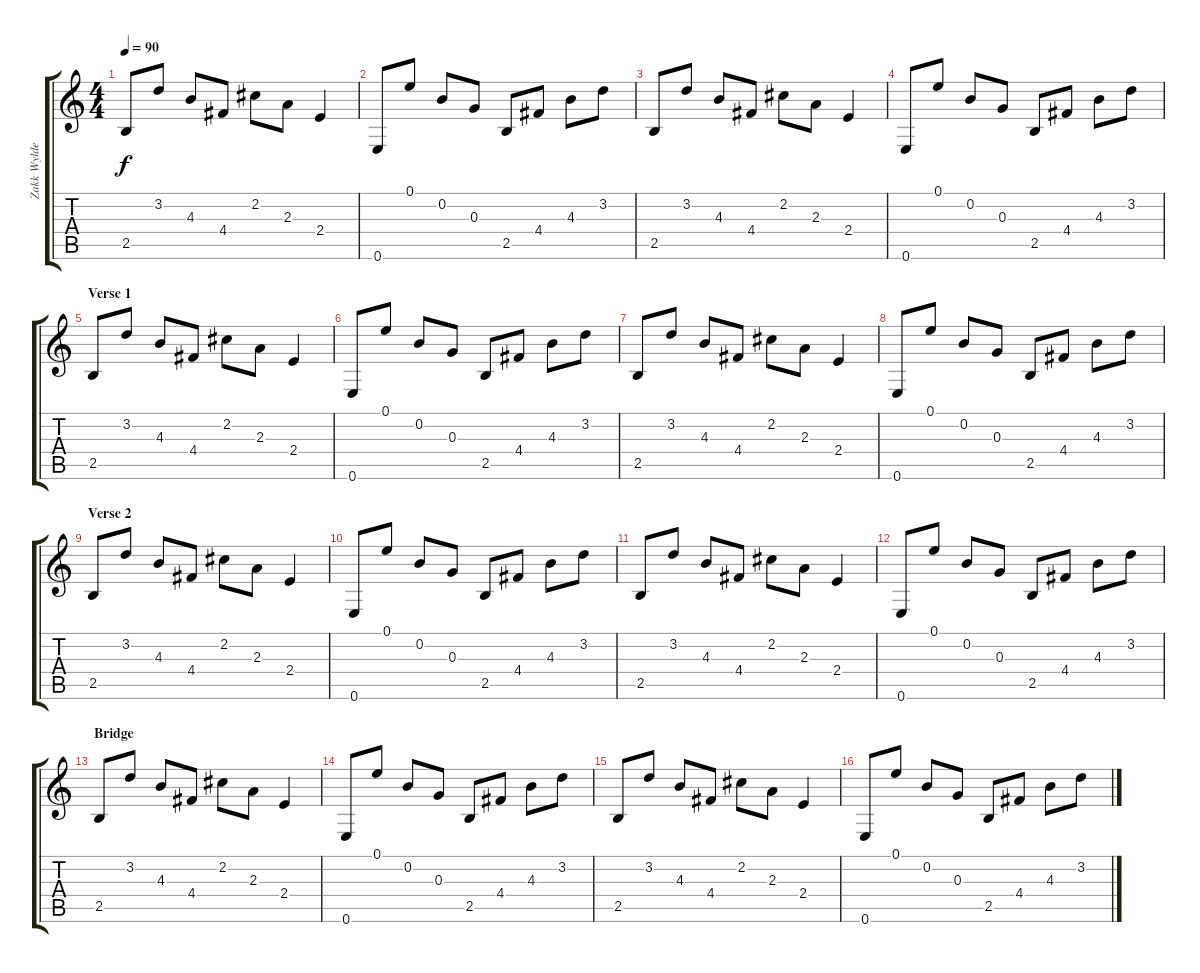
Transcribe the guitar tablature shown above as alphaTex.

\track ("Zakk Wylde (clean)" "Zakk Wylde") {instrument electricguitarclean}
\staff {score tabs}
\tuning (E4 B3 G3 D3 A2 E2) {hide}
\ts (4 4)
\tempo 90
\clef g2
\ks c
2.5.8{dy f instrument electricguitarclean} 3.2.8 4.3.8 4.4.8 2.2.8 2.3.8 2.4.4 |
0.6.8 0.1.8 0.2.8 0.3.8 2.5.8 4.4.8 4.3.8 3.2.8 |
2.5.8 3.2.8 4.3.8 4.4.8 2.2.8 2.3.8 2.4.4 |
0.6.8 0.1.8 0.2.8 0.3.8 2.5.8 4.4.8 4.3.8 3.2.8 |
\section ("" "Verse 1")
2.5.8 3.2.8 4.3.8 4.4.8 2.2.8 2.3.8 2.4.4 |
0.6.8 0.1.8 0.2.8 0.3.8 2.5.8 4.4.8 4.3.8 3.2.8 |
2.5.8 3.2.8 4.3.8 4.4.8 2.2.8 2.3.8 2.4.4 |
0.6.8 0.1.8 0.2.8 0.3.8 2.5.8 4.4.8 4.3.8 3.2.8 |
\section ("" "Verse 2")
2.5.8 3.2.8 4.3.8 4.4.8 2.2.8 2.3.8 2.4.4 |
0.6.8 0.1.8 0.2.8 0.3.8 2.5.8 4.4.8 4.3.8 3.2.8 |
2.5.8 3.2.8 4.3.8 4.4.8 2.2.8 2.3.8 2.4.4 |
0.6.8 0.1.8 0.2.8 0.3.8 2.5.8 4.4.8 4.3.8 3.2.8 |
\section ("" "Bridge")
2.5.8 3.2.8 4.3.8 4.4.8 2.2.8 2.3.8 2.4.4 |
0.6.8 0.1.8 0.2.8 0.3.8 2.5.8 4.4.8 4.3.8 3.2.8 |
2.5.8 3.2.8 4.3.8 4.4.8 2.2.8 2.3.8 2.4.4 |
0.6.8 0.1.8 0.2.8 0.3.8 2.5.8 4.4.8 4.3.8 3.2.8
